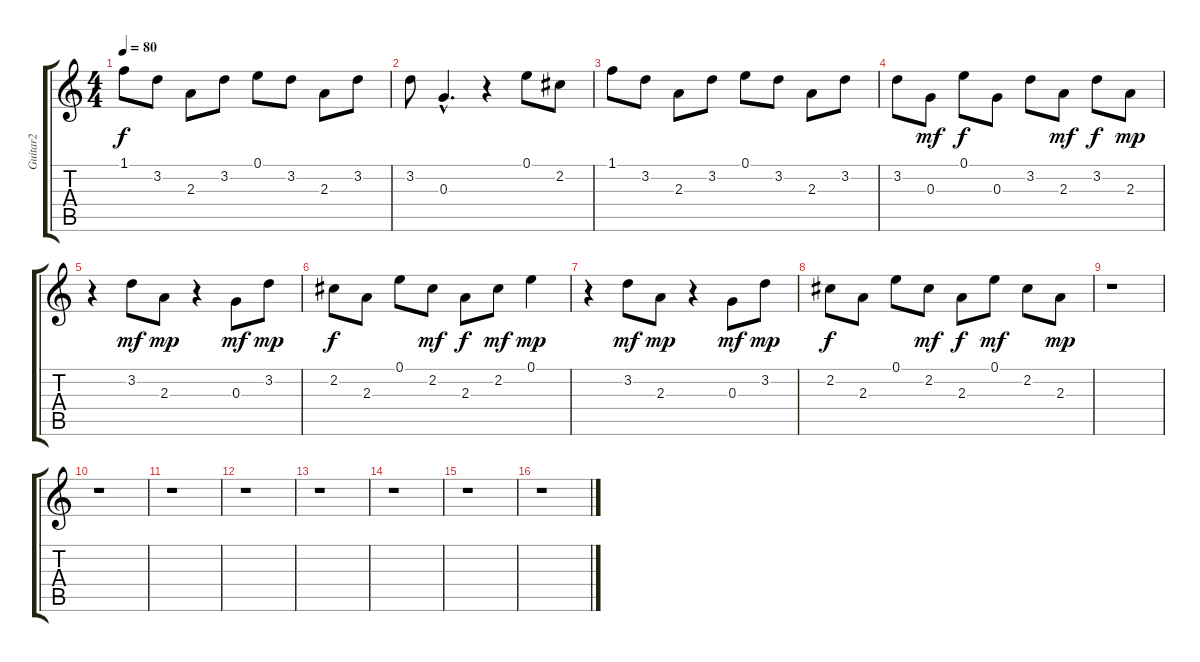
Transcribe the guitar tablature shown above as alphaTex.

\track ("Guitar2" "Guitar2") {instrument electricguitarclean}
\staff {score tabs}
\tuning (E4 B3 G3 D3 A2 E2) {hide}
\ts (4 4)
\tempo 80
\clef g2
\ks c
1.1.8{dy f volume 10} 3.2.8 2.3.8 3.2.8 0.1.8 3.2.8 2.3.8 3.2.8 |
3.2.8 0.3{hac}.4{d} r.4 0.1.8 2.2.8 |
1.1.8 3.2.8 2.3.8 3.2.8 0.1.8 3.2.8 2.3.8 3.2.8 |
3.2.8 0.3.8{dy mf} 0.1.8{dy f} 0.3.8 3.2.8 2.3.8{dy mf} 3.2.8{dy f} 2.3.8{dy mp} |
r.4 3.2.8{dy mf} 2.3.8{dy mp} r.4 0.3.8{dy mf} 3.2.8{dy mp} |
2.2.8{dy f} 2.3.8 0.1.8 2.2.8{dy mf} 2.3.8{dy f} 2.2.8{dy mf} 0.1.4{dy mp} |
r.4 3.2.8{dy mf} 2.3.8{dy mp} r.4 0.3.8{dy mf} 3.2.8{dy mp} |
2.2.8{dy f} 2.3.8 0.1.8 2.2.8{dy mf} 2.3.8{dy f} 0.1.8{dy mf} 2.2.8 2.3.8{dy mp} |
r.1 |
r.1 |
r.1 |
r.1 |
r.1 |
r.1 |
r.1 |
r.1
